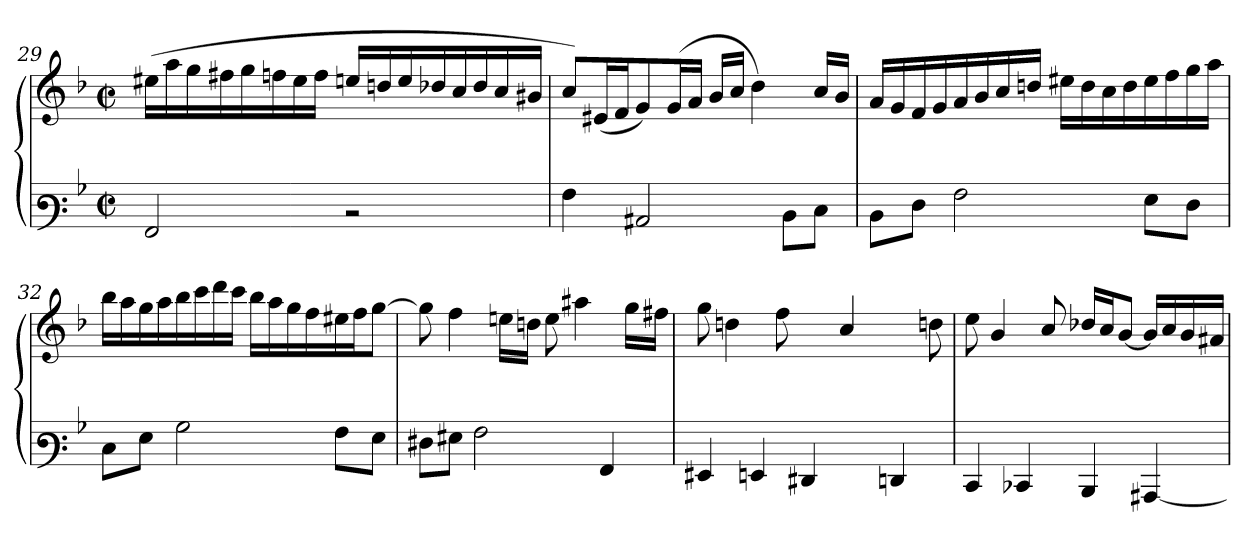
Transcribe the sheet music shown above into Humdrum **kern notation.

**kern	**kern
*part1	*part1
*staff2	*staff1
*clefF3	*clefG3
*k[b-]	*k[b-]
*M2/2	*M2/2
*met(c|)	*met(c|)
=29	=29
2AA/	(>16cc#X\LL
.	16ff\
.	16ee\
.	16dd#X\
.	16ee\
.	16ddn\
.	16cc#\
.	16dd\JJ
2rD	16ccn/LL
.	16bn/
.	16cc/
.	16b-X/
.	16a/
.	16b-/
.	16a/
.	16g#X/JJ
=30	=30
4A\	8a/L)
.	(<16c#X/L
.	16d/J
2C#X/	8e/)
.	(<16e/L
.	16f/JJ
.	16g/LL
.	16a/JJ
.	4b-\)
8D\L	.
8E\J	16a/LL
.	16g/JJ
!!LO:LB:g=z
=31	=31
8D\L	16f/LL
.	16e/
8F\J	16d/
.	16e/
2A\	16f/
.	16g/
.	16a/
.	16bn/JJ
.	16cc#X\LL
.	16b\
.	16a\
.	16b\
8G\L	16cc#\
.	16dd\
8F\J	16ee\
.	16ff\JJ
=32	=32
8E\L	16gg\LL
.	16ff\
8G\J	16ee\
.	16ff\
2B-\	16gg\
.	16aa\
.	16bb-\
.	16aa\JJ
.	16gg\LL
.	16ff\
.	16ee\
.	16dd\
8A\L	16cc#X\
.	16dd\J
8G\J	[>8ee\J
=33	=33
8F#X\L	8ee\]
8G#X\J	4dd\
2A\	.
.	16ccn\LL
.	16bn\JJ
.	8cc\
.	4ff#\
4AA/	.
.	16ee\LL
.	16dd#X\JJ
!!LO:LB:g=z
=34	=34
*^	*
1ryy	4GG#X/	8ee\
.	.	4bn\
.	4GGn/	.
.	.	8dd\
.	4FF#X/	4ryy
.	8ryy	4a/
.	2ryy	.
4FFn/	.	4ryy
8ryy	.	8bn\
*v	*v	*
=35	=35
4EE/	8cc\
.	4g/
4EE-X/	.
.	8a/
4DD/	16b-X/LL
.	16a/J
.	[<8g/J
[<4CC#X/	16g/LL]
.	16a/
.	16g/
.	16f#X/JJ
=	=
*-	*-
